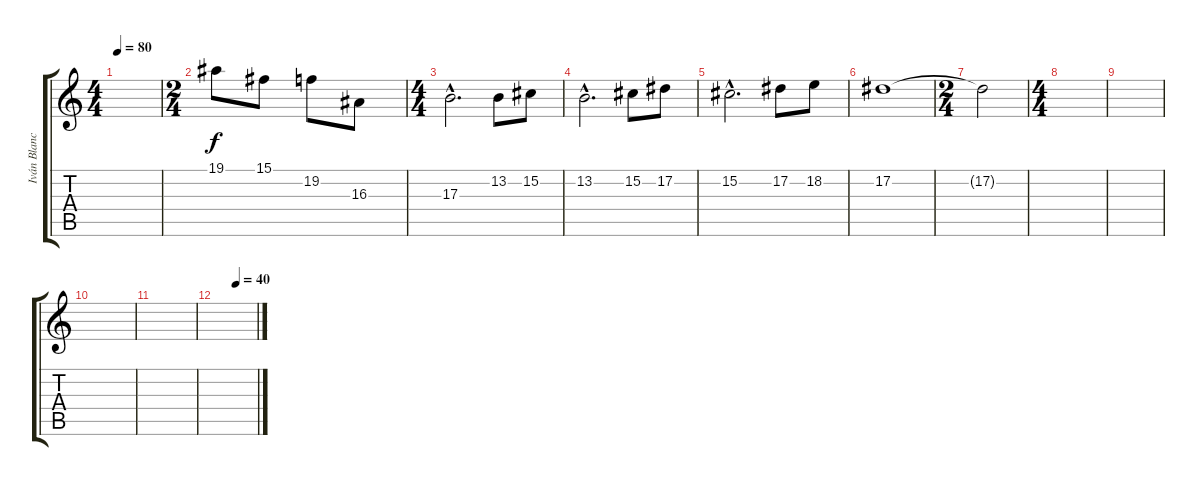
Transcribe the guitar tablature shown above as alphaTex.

\track ("Iván Blanco (II)" "Iván Blanc") {instrument stringensemble2}
\staff {score tabs}
\tuning (Eb4 Bb3 Gb3 Db3 Ab2 Eb2) {hide}
\ts (4 4)
\tempo 80
\clef g2
\ks c
|
\ts (2 4)
19.1.8 15.1.8 19.2.8 16.3.8 |
\ts (4 4)
17.3{hac}.2{d} 13.2.8 15.2.8 |
13.2{hac}.2{d} 15.2.8 17.2.8 |
15.2{hac}.2{d} 17.2.8 18.2.8 |
17.2.1 |
\ts (2 4)
17.2{t}.2 |
\ts (4 4)
|
|
|
|
\tempo (40 0.5)
